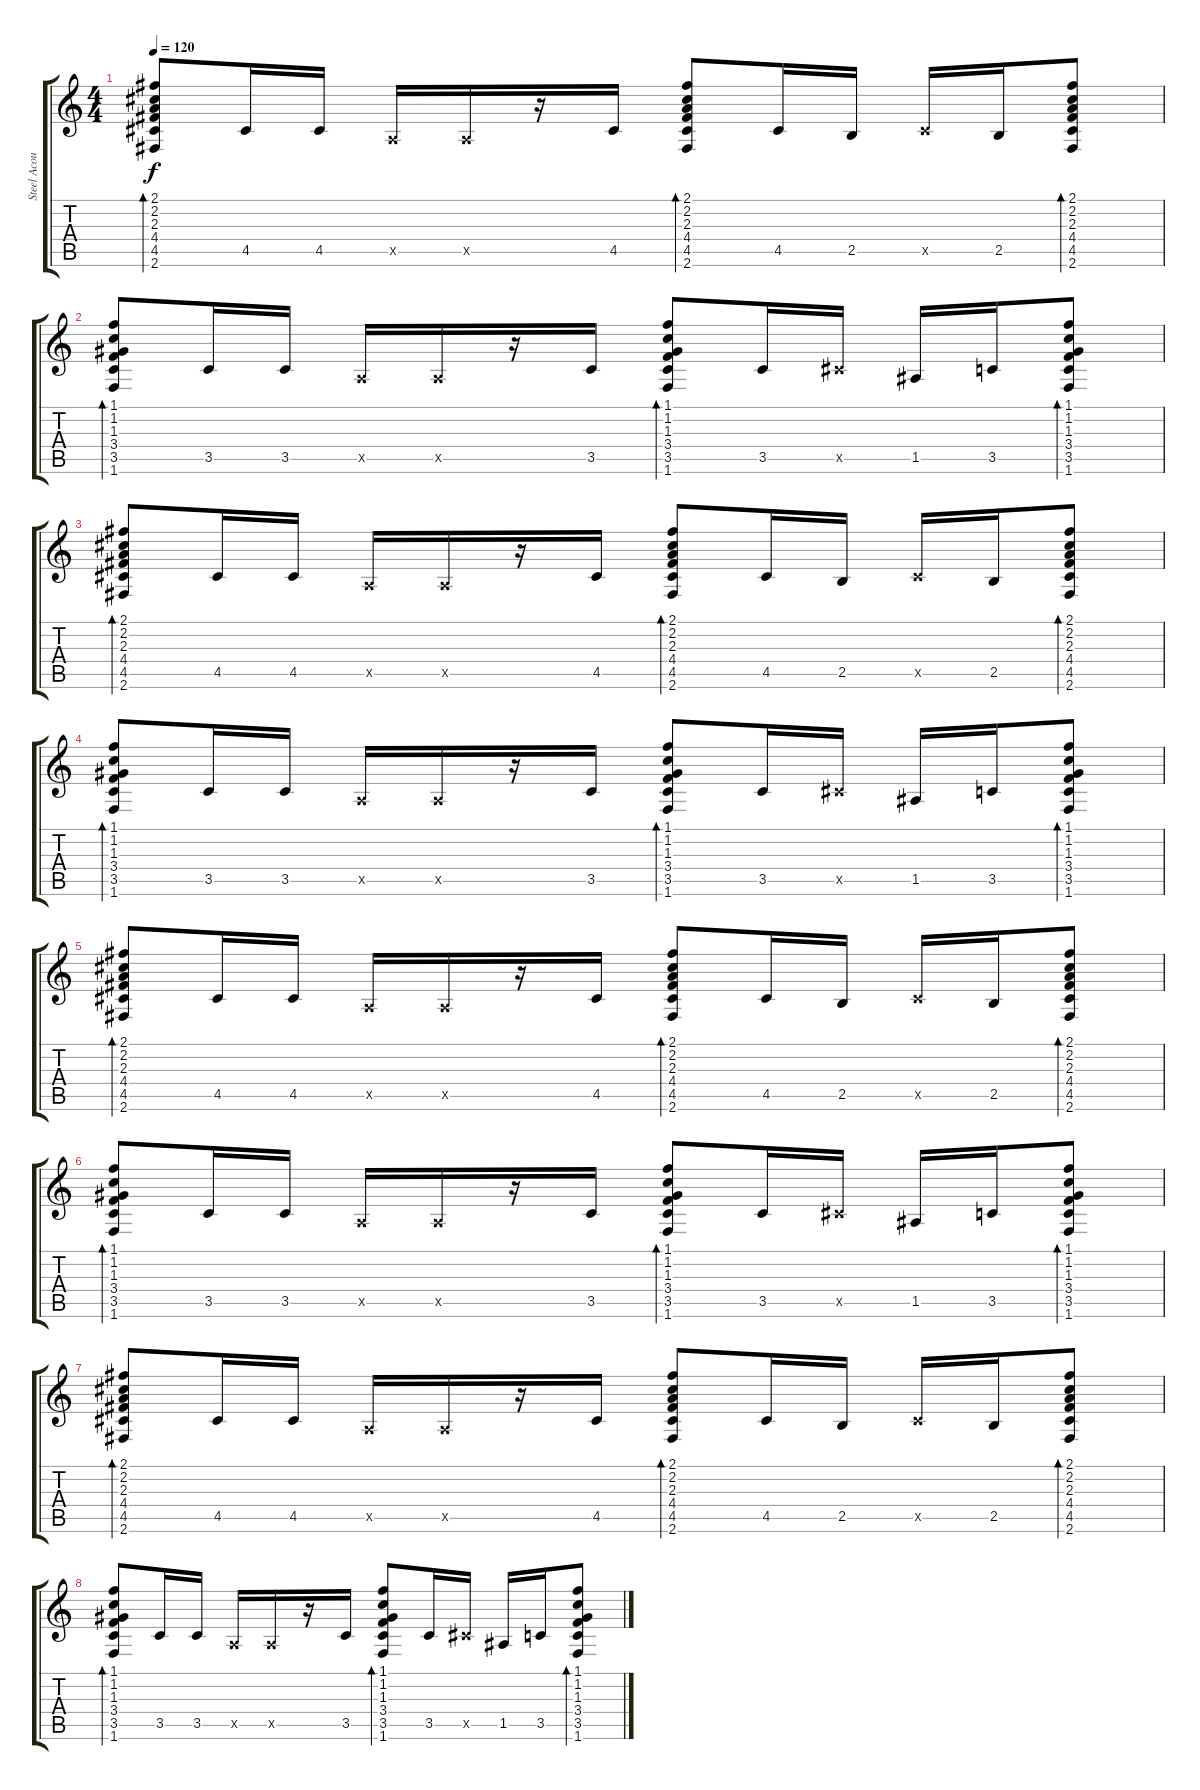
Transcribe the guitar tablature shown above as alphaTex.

\track ("Steel Acoustic" "Steel Acou") {instrument acousticguitarsteel}
\staff {score tabs}
\tuning (E4 B3 G3 D3 A2 E2) {hide}
\ts (4 4)
\tempo 120
\clef g2
\ks c
(2.1 2.2 2.3 4.4 4.5 2.6).8{bd 60 dy f} 4.5.16 4.5.16 0.5{x}.16 0.5{x}.16 r.16 4.5.16 (2.1 2.2 2.3 4.4 4.5 2.6).8{bd 60} 4.5.16 2.5.16 4.5{x}.16 2.5.16 (2.1 2.2 2.3 4.4 4.5 2.6).8{bd 60} |
(1.1 1.2 1.3 3.4 3.5 1.6).8{bd 60} 3.5.16 3.5.16 0.5{x}.16 0.5{x}.16 r.16 3.5.16 (1.1 1.2 1.3 3.4 3.5 1.6).8{bd 60} 3.5.16 4.5{x}.16 1.5.16 3.5.16 (1.1 1.2 1.3 3.4 3.5 1.6).8{bd 60} |
(2.1 2.2 2.3 4.4 4.5 2.6).8{bd 60} 4.5.16 4.5.16 0.5{x}.16 0.5{x}.16 r.16 4.5.16 (2.1 2.2 2.3 4.4 4.5 2.6).8{bd 60} 4.5.16 2.5.16 4.5{x}.16 2.5.16 (2.1 2.2 2.3 4.4 4.5 2.6).8{bd 60} |
(1.1 1.2 1.3 3.4 3.5 1.6).8{bd 60} 3.5.16 3.5.16 0.5{x}.16 0.5{x}.16 r.16 3.5.16 (1.1 1.2 1.3 3.4 3.5 1.6).8{bd 60} 3.5.16 4.5{x}.16 1.5.16 3.5.16 (1.1 1.2 1.3 3.4 3.5 1.6).8{bd 60} |
(2.1 2.2 2.3 4.4 4.5 2.6).8{bd 60} 4.5.16 4.5.16 0.5{x}.16 0.5{x}.16 r.16 4.5.16 (2.1 2.2 2.3 4.4 4.5 2.6).8{bd 60} 4.5.16 2.5.16 4.5{x}.16 2.5.16 (2.1 2.2 2.3 4.4 4.5 2.6).8{bd 60} |
(1.1 1.2 1.3 3.4 3.5 1.6).8{bd 60} 3.5.16 3.5.16 0.5{x}.16 0.5{x}.16 r.16 3.5.16 (1.1 1.2 1.3 3.4 3.5 1.6).8{bd 60} 3.5.16 4.5{x}.16 1.5.16 3.5.16 (1.1 1.2 1.3 3.4 3.5 1.6).8{bd 60} |
(2.1 2.2 2.3 4.4 4.5 2.6).8{bd 60} 4.5.16 4.5.16 0.5{x}.16 0.5{x}.16 r.16 4.5.16 (2.1 2.2 2.3 4.4 4.5 2.6).8{bd 60} 4.5.16 2.5.16 4.5{x}.16 2.5.16 (2.1 2.2 2.3 4.4 4.5 2.6).8{bd 60} |
(1.1 1.2 1.3 3.4 3.5 1.6).8{bd 60} 3.5.16 3.5.16 0.5{x}.16 0.5{x}.16 r.16 3.5.16 (1.1 1.2 1.3 3.4 3.5 1.6).8{bd 60} 3.5.16 4.5{x}.16 1.5.16 3.5.16 (1.1 1.2 1.3 3.4 3.5 1.6).8{bd 60}
